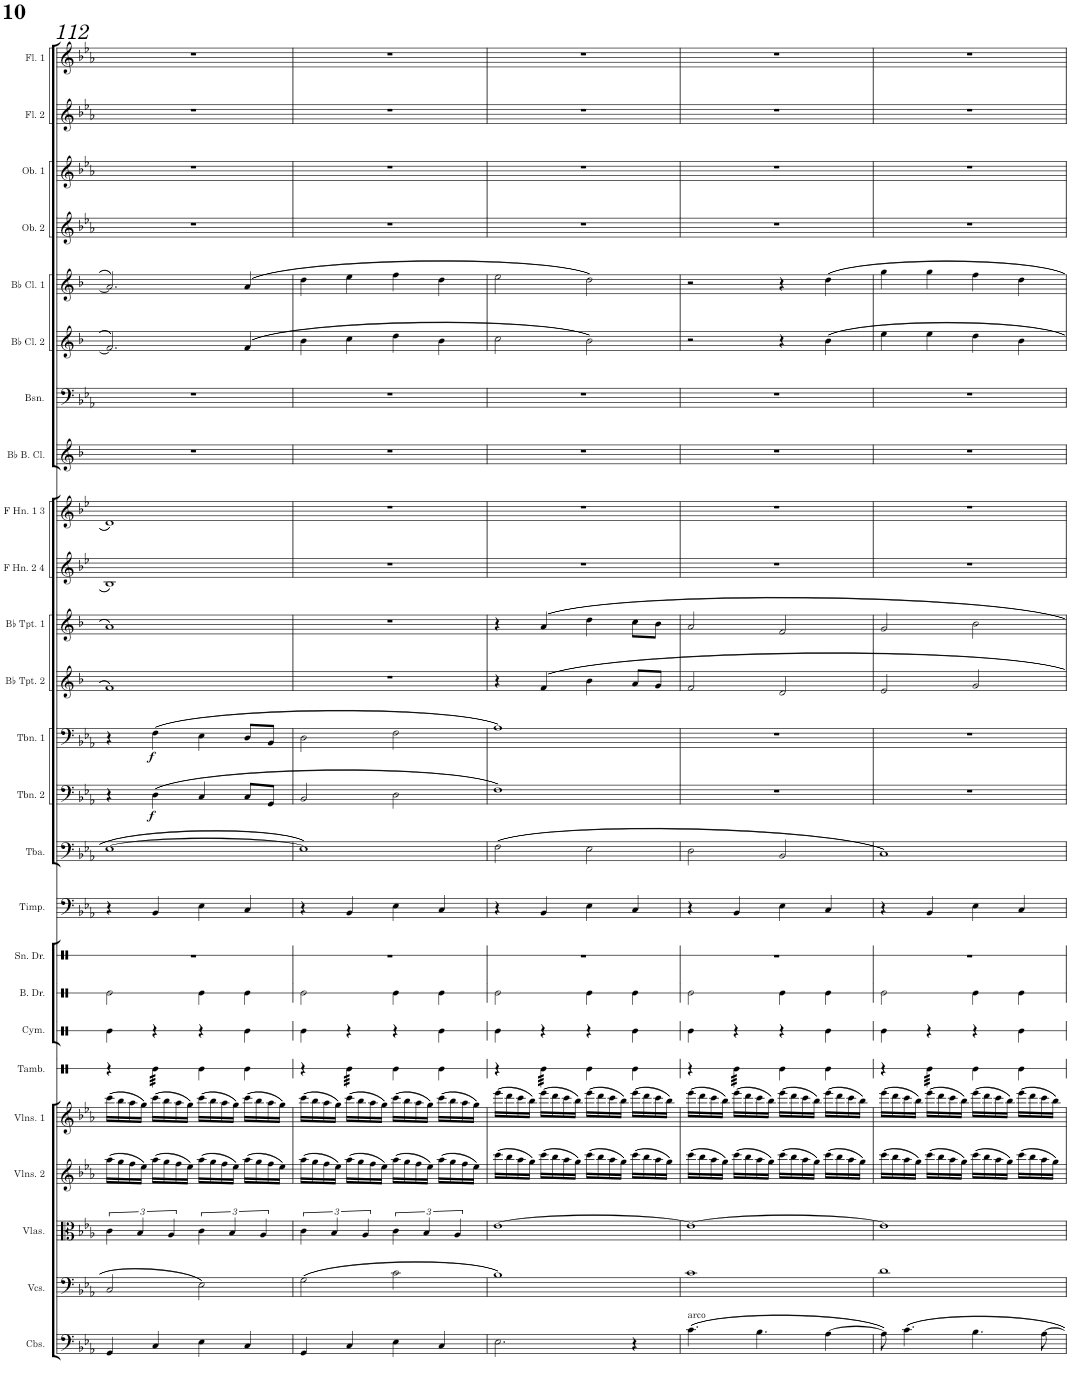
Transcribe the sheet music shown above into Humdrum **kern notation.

**kern	**kern	**kern	**kern	**kern	**kern	**kern	**kern	**kern	**kern	**kern	**kern	**dynam	**kern	**dynam	**kern	**kern	**kern	**kern	**kern	**kern	**kern	**kern	**kern	**kern	**kern	**kern
*part25	*part24	*part23	*part22	*part21	*part20	*part19	*part18	*part17	*part16	*part15	*part14	*part14	*part13	*part13	*part12	*part11	*part10	*part9	*part8	*part7	*part6	*part5	*part4	*part3	*part2	*part1
*staff25	*staff24	*staff23	*staff22	*staff21	*staff20	*staff19	*staff18	*staff17	*staff16	*staff15	*staff14	*staff14	*staff13	*staff13	*staff12	*staff11	*staff10	*staff9	*staff8	*staff7	*staff6	*staff5	*staff4	*staff3	*staff2	*staff1
*I"Contrabasses	*I"Violoncellos	*I"Violas	*I"Violins 2	*I"Violins 1	*I"Tambourine	*I"Cymbal	*I"Bass Drum	*I"Snare Drum	*I"Timpani	*I"Tuba	*I"Trombone 2	*	*I"Trombone 1	*	*I"Bb Trumpet 2	*I"Bb Trumpet 1	*I"F Horn 2 &amp; 4	*I"F Horn 1 &amp; 3	*I"Bb Bass Clarinet	*I"Bassoon	*I"Bb Clarinet 2	*I"Bb Clarinet 1	*I"Oboe 2	*I"Oboe 1	*I"Flute 2	*I"Flute 1
*I'Cbs.	*I'Vcs.	*I'Vlas.	*I'Vlns. 2	*I'Vlns. 1	*I'Tamb.	*I'Cym.	*I'B. Dr.	*I'Sn. Dr.	*I'Timp.	*I'Tba.	*I'Tbn. 2	*	*I'Tbn. 1	*	*I'Bb Tpt. 2	*I'Bb Tpt. 1	*I'F Hn. 2 4	*I'F Hn. 1 3	*I'Bb B. Cl.	*I'Bsn.	*I'Bb Cl. 2	*I'Bb Cl. 1	*I'Ob. 2	*I'Ob. 1	*I'Fl. 2	*I'Fl. 1
!!LO:PB:g=z
*clefF4	*clefF4	*clefC3	*clefG2	*clefG2	*clefX	*clefX	*clefX	*clefX	*clefF4	*clefF4	*clefF4	*	*clefF4	*	*clefG2	*clefG2	*clefG2	*clefG2	*clefG2	*clefF4	*clefG2	*clefG2	*clefG2	*clefG2	*clefG2	*clefG2
*Trd7c12	*	*	*	*	*	*	*	*	*	*	*	*	*	*	*Trd1c2	*Trd1c2	*Trd4c7	*Trd4c7	*Trd8c14	*	*Trd1c2	*Trd1c2	*	*	*	*
*k[b-e-a-]	*k[b-e-a-]	*k[b-e-a-]	*k[b-e-a-]	*k[b-e-a-]	*k[]	*k[]	*k[]	*k[]	*k[b-e-a-]	*k[b-e-a-]	*k[b-e-a-]	*	*k[b-e-a-]	*	*k[b-]	*k[b-]	*k[b-e-]	*k[b-e-]	*k[b-]	*k[b-e-a-]	*k[b-]	*k[b-]	*k[b-e-a-]	*k[b-e-a-]	*k[b-e-a-]	*k[b-e-a-]
*M4/4	*M4/4	*M4/4	*M4/4	*M4/4	*M4/4	*M4/4	*M4/4	*M4/4	*M4/4	*M4/4	*M4/4	*	*M4/4	*	*M4/4	*M4/4	*M4/4	*M4/4	*M4/4	*M4/4	*M4/4	*M4/4	*M4/4	*M4/4	*M4/4	*M4/4
=112	=112	=112	=112	=112	=112	=112	=112	=112	=112	=112	=112	=112	=112	=112	=112	=112	=112	=112	=112	=112	=112	=112	=112	=112	=112	=112
4GG/	2C/	6c\	(16aa-\LL	(16ccc\LL	4r	4Re\	2Re\	1r	4r	[1E-	4r	.	4r	.	1f	1a	1B-	1d	1r	1r	2.f/]	2.a/]	1r	1r	1r	1r
.	.	.	16gg\	16bb-\	.	.	.	.	.	.	.	.	.	.	.	.	.	.	.	.	.	.	.	.	.	.
.	.	.	16ff\	16aa-\	.	.	.	.	.	.	.	.	.	.	.	.	.	.	.	.	.	.	.	.	.	.
.	.	6B-/	.	.	.	.	.	.	.	.	.	.	.	.	.	.	.	.	.	.	.	.	.	.	.	.
.	.	.	16ee-\JJ)	16gg\JJ)	.	.	.	.	.	.	.	.	.	.	.	.	.	.	.	.	.	.	.	.	.	.
!	!	!	!	!	!	!	!	!	!	!	!	!LO:DY:b	!	!LO:DY:b	!	!	!	!	!	!	!	!	!	!	!	!
*	*	*	*	*	*tremolo	*	*	*	*	*	*	*	*	*	*	*	*	*	*	*	*	*	*	*	*	*
4C/	.	.	(16aa-\LL	(16ccc\LL	32Re\LLL	4r	.	.	4BB-/	.	(4D\	f	(4F\	f	.	.	.	.	.	.	.	.	.	.	.	.
.	.	.	.	.	32Re\	.	.	.	.	.	.	.	.	.	.	.	.	.	.	.	.	.	.	.	.	.
.	.	.	16gg\	16bb-\	32Re\	.	.	.	.	.	.	.	.	.	.	.	.	.	.	.	.	.	.	.	.	.
.	.	6A-/	.	.	.	.	.	.	.	.	.	.	.	.	.	.	.	.	.	.	.	.	.	.	.	.
.	.	.	.	.	32Re\	.	.	.	.	.	.	.	.	.	.	.	.	.	.	.	.	.	.	.	.	.
.	.	.	16ff\	16aa-\	32Re\	.	.	.	.	.	.	.	.	.	.	.	.	.	.	.	.	.	.	.	.	.
.	.	.	.	.	32Re\	.	.	.	.	.	.	.	.	.	.	.	.	.	.	.	.	.	.	.	.	.
.	.	.	16ee-\JJ)	16gg\JJ)	32Re\	.	.	.	.	.	.	.	.	.	.	.	.	.	.	.	.	.	.	.	.	.
.	.	.	.	.	32Re\JJJ	.	.	.	.	.	.	.	.	.	.	.	.	.	.	.	.	.	.	.	.	.
*	*	*	*	*	*Xtremolo	*	*	*	*	*	*	*	*	*	*	*	*	*	*	*	*	*	*	*	*	*
4E-\	2E-\	6c\	(16aa-\LL	(16ccc\LL	4Re\	4r	4Re\	.	4E-\	.	4C/	.	4E-\	.	.	.	.	.	.	.	.	.	.	.	.	.
.	.	.	16gg\	16bb-\	.	.	.	.	.	.	.	.	.	.	.	.	.	.	.	.	.	.	.	.	.	.
.	.	.	16ff\	16aa-\	.	.	.	.	.	.	.	.	.	.	.	.	.	.	.	.	.	.	.	.	.	.
.	.	6B-/	.	.	.	.	.	.	.	.	.	.	.	.	.	.	.	.	.	.	.	.	.	.	.	.
.	.	.	16ee-\JJ)	16gg\JJ)	.	.	.	.	.	.	.	.	.	.	.	.	.	.	.	.	.	.	.	.	.	.
4C/	.	.	(16aa-\LL	(16ccc\LL	4Re\	4Re\	4Re\	.	4C/	.	8C/L	.	8D/L	.	.	.	.	.	.	.	(4f/	(4a/	.	.	.	.
.	.	.	16gg\	16bb-\	.	.	.	.	.	.	.	.	.	.	.	.	.	.	.	.	.	.	.	.	.	.
.	.	6A-/	.	.	.	.	.	.	.	.	.	.	.	.	.	.	.	.	.	.	.	.	.	.	.	.
.	.	.	16ff\	16aa-\	.	.	.	.	.	.	8GG/J	.	8BB-/J	.	.	.	.	.	.	.	.	.	.	.	.	.
.	.	.	16ee-\JJ)	16gg\JJ)	.	.	.	.	.	.	.	.	.	.	.	.	.	.	.	.	.	.	.	.	.	.
=113	=113	=113	=113	=113	=113	=113	=113	=113	=113	=113	=113	=113	=113	=113	=113	=113	=113	=113	=113	=113	=113	=113	=113	=113	=113	=113
4GG/	(2G\	6c\	(16aa-\LL	(16ccc\LL	4r	4Re\	2Re\	1r	4r	1E-]	2BB-/	.	2D\	.	1r	1r	1r	1r	1r	1r	4b-\	4dd\	1r	1r	1r	1r
.	.	.	16gg\	16bb-\	.	.	.	.	.	.	.	.	.	.	.	.	.	.	.	.	.	.	.	.	.	.
.	.	.	16ff\	16aa-\	.	.	.	.	.	.	.	.	.	.	.	.	.	.	.	.	.	.	.	.	.	.
.	.	6B-/	.	.	.	.	.	.	.	.	.	.	.	.	.	.	.	.	.	.	.	.	.	.	.	.
.	.	.	16ee-\JJ)	16gg\JJ)	.	.	.	.	.	.	.	.	.	.	.	.	.	.	.	.	.	.	.	.	.	.
*	*	*	*	*	*tremolo	*	*	*	*	*	*	*	*	*	*	*	*	*	*	*	*	*	*	*	*	*
4C/	.	.	(16aa-\LL	(16ccc\LL	32Re\LLL	4r	.	.	4BB-/	.	.	.	.	.	.	.	.	.	.	.	4cc\	4ee\	.	.	.	.
.	.	.	.	.	32Re\	.	.	.	.	.	.	.	.	.	.	.	.	.	.	.	.	.	.	.	.	.
.	.	.	16gg\	16bb-\	32Re\	.	.	.	.	.	.	.	.	.	.	.	.	.	.	.	.	.	.	.	.	.
.	.	6A-/	.	.	.	.	.	.	.	.	.	.	.	.	.	.	.	.	.	.	.	.	.	.	.	.
.	.	.	.	.	32Re\	.	.	.	.	.	.	.	.	.	.	.	.	.	.	.	.	.	.	.	.	.
.	.	.	16ff\	16aa-\	32Re\	.	.	.	.	.	.	.	.	.	.	.	.	.	.	.	.	.	.	.	.	.
.	.	.	.	.	32Re\	.	.	.	.	.	.	.	.	.	.	.	.	.	.	.	.	.	.	.	.	.
.	.	.	16ee-\JJ)	16gg\JJ)	32Re\	.	.	.	.	.	.	.	.	.	.	.	.	.	.	.	.	.	.	.	.	.
.	.	.	.	.	32Re\JJJ	.	.	.	.	.	.	.	.	.	.	.	.	.	.	.	.	.	.	.	.	.
*	*	*	*	*	*Xtremolo	*	*	*	*	*	*	*	*	*	*	*	*	*	*	*	*	*	*	*	*	*
4E-\	2c\	6c\	(16aa-\LL	(16ccc\LL	4Re\	4r	4Re\	.	4E-\	.	2D\	.	2F\	.	.	.	.	.	.	.	4dd\	4ff\	.	.	.	.
.	.	.	16gg\	16bb-\	.	.	.	.	.	.	.	.	.	.	.	.	.	.	.	.	.	.	.	.	.	.
.	.	.	16ff\	16aa-\	.	.	.	.	.	.	.	.	.	.	.	.	.	.	.	.	.	.	.	.	.	.
.	.	6B-/	.	.	.	.	.	.	.	.	.	.	.	.	.	.	.	.	.	.	.	.	.	.	.	.
.	.	.	16ee-\JJ)	16gg\JJ)	.	.	.	.	.	.	.	.	.	.	.	.	.	.	.	.	.	.	.	.	.	.
4C/	.	.	(16aa-\LL	(16ccc\LL	4Re\	4Re\	4Re\	.	4C/	.	.	.	.	.	.	.	.	.	.	.	4b-\	4dd\	.	.	.	.
.	.	.	16gg\	16bb-\	.	.	.	.	.	.	.	.	.	.	.	.	.	.	.	.	.	.	.	.	.	.
.	.	6A-/	.	.	.	.	.	.	.	.	.	.	.	.	.	.	.	.	.	.	.	.	.	.	.	.
.	.	.	16ff\	16aa-\	.	.	.	.	.	.	.	.	.	.	.	.	.	.	.	.	.	.	.	.	.	.
.	.	.	16ee-\JJ)	16gg\JJ)	.	.	.	.	.	.	.	.	.	.	.	.	.	.	.	.	.	.	.	.	.	.
=114	=114	=114	=114	=114	=114	=114	=114	=114	=114	=114	=114	=114	=114	=114	=114	=114	=114	=114	=114	=114	=114	=114	=114	=114	=114	=114
2.E-\	1B-)	[1e-	(16ccc\LL	(16eee-\LL	4r	4Re\	2Re\	1r	4r	(2F\	1F)	.	1A-)	.	4r	4r	1r	1r	1r	1r	2cc\	2ee\	1r	1r	1r	1r
.	.	.	16bb-\	16ddd\	.	.	.	.	.	.	.	.	.	.	.	.	.	.	.	.	.	.	.	.	.	.
.	.	.	16aa-\	16ccc\	.	.	.	.	.	.	.	.	.	.	.	.	.	.	.	.	.	.	.	.	.	.
.	.	.	16gg\JJ)	16bb-\JJ)	.	.	.	.	.	.	.	.	.	.	.	.	.	.	.	.	.	.	.	.	.	.
*	*	*	*	*	*tremolo	*	*	*	*	*	*	*	*	*	*	*	*	*	*	*	*	*	*	*	*	*
.	.	.	(16ccc\LL	(16eee-\LL	32Re\LLL	4r	.	.	4BB-/	.	.	.	.	.	4f/	4a/	.	.	.	.	.	.	.	.	.	.
.	.	.	.	.	32Re\	.	.	.	.	.	.	.	.	.	.	.	.	.	.	.	.	.	.	.	.	.
.	.	.	16bb-\	16ddd\	32Re\	.	.	.	.	.	.	.	.	.	.	.	.	.	.	.	.	.	.	.	.	.
.	.	.	.	.	32Re\	.	.	.	.	.	.	.	.	.	.	.	.	.	.	.	.	.	.	.	.	.
.	.	.	16aa-\	16ccc\	32Re\	.	.	.	.	.	.	.	.	.	.	.	.	.	.	.	.	.	.	.	.	.
.	.	.	.	.	32Re\	.	.	.	.	.	.	.	.	.	.	.	.	.	.	.	.	.	.	.	.	.
.	.	.	16gg\JJ)	16bb-\JJ)	32Re\	.	.	.	.	.	.	.	.	.	.	.	.	.	.	.	.	.	.	.	.	.
.	.	.	.	.	32Re\JJJ	.	.	.	.	.	.	.	.	.	.	.	.	.	.	.	.	.	.	.	.	.
*	*	*	*	*	*Xtremolo	*	*	*	*	*	*	*	*	*	*	*	*	*	*	*	*	*	*	*	*	*
.	.	.	(16ccc\LL	(16eee-\LL	4Re\	4r	4Re\	.	4E-\	2E-\	.	.	.	.	4b-\	4dd\	.	.	.	.	2b-\)	2dd\)	.	.	.	.
.	.	.	16bb-\	16ddd\	.	.	.	.	.	.	.	.	.	.	.	.	.	.	.	.	.	.	.	.	.	.
.	.	.	16aa-\	16ccc\	.	.	.	.	.	.	.	.	.	.	.	.	.	.	.	.	.	.	.	.	.	.
.	.	.	16gg\JJ)	16bb-\JJ)	.	.	.	.	.	.	.	.	.	.	.	.	.	.	.	.	.	.	.	.	.	.
4r	.	.	(16ccc\LL	(16eee-\LL	4Re\	4Re\	4Re\	.	4C/	.	.	.	.	.	8a/L	8cc\L	.	.	.	.	.	.	.	.	.	.
.	.	.	16bb-\	16ddd\	.	.	.	.	.	.	.	.	.	.	.	.	.	.	.	.	.	.	.	.	.	.
.	.	.	16aa-\	16ccc\	.	.	.	.	.	.	.	.	.	.	8g/J	8b-\J	.	.	.	.	.	.	.	.	.	.
.	.	.	16gg\JJ)	16bb-\JJ)	.	.	.	.	.	.	.	.	.	.	.	.	.	.	.	.	.	.	.	.	.	.
=115	=115	=115	=115	=115	=115	=115	=115	=115	=115	=115	=115	=115	=115	=115	=115	=115	=115	=115	=115	=115	=115	=115	=115	=115	=115	=115
!LO:TX:a:t=arco	!	!	!	!	!	!	!	!	!	!	!	!	!	!	!	!	!	!	!	!	!	!	!	!	!	!
(4.c\	1c	1e-_	(16ccc\LL	(16eee-\LL	4r	4Re\	2Re\	1r	4r	2D\	1r	.	1r	.	2f/	2a/	1r	1r	1r	1r	2r	2r	1r	1r	1r	1r
.	.	.	16bb-\	16ddd\	.	.	.	.	.	.	.	.	.	.	.	.	.	.	.	.	.	.	.	.	.	.
.	.	.	16aa-\	16ccc\	.	.	.	.	.	.	.	.	.	.	.	.	.	.	.	.	.	.	.	.	.	.
.	.	.	16gg\JJ)	16bb-\JJ)	.	.	.	.	.	.	.	.	.	.	.	.	.	.	.	.	.	.	.	.	.	.
*	*	*	*	*	*tremolo	*	*	*	*	*	*	*	*	*	*	*	*	*	*	*	*	*	*	*	*	*
.	.	.	(16ccc\LL	(16eee-\LL	32Re\LLL	4r	.	.	4BB-/	.	.	.	.	.	.	.	.	.	.	.	.	.	.	.	.	.
.	.	.	.	.	32Re\	.	.	.	.	.	.	.	.	.	.	.	.	.	.	.	.	.	.	.	.	.
.	.	.	16bb-\	16ddd\	32Re\	.	.	.	.	.	.	.	.	.	.	.	.	.	.	.	.	.	.	.	.	.
.	.	.	.	.	32Re\	.	.	.	.	.	.	.	.	.	.	.	.	.	.	.	.	.	.	.	.	.
4.B-\	.	.	16aa-\	16ccc\	32Re\	.	.	.	.	.	.	.	.	.	.	.	.	.	.	.	.	.	.	.	.	.
.	.	.	.	.	32Re\	.	.	.	.	.	.	.	.	.	.	.	.	.	.	.	.	.	.	.	.	.
.	.	.	16gg\JJ)	16bb-\JJ)	32Re\	.	.	.	.	.	.	.	.	.	.	.	.	.	.	.	.	.	.	.	.	.
.	.	.	.	.	32Re\JJJ	.	.	.	.	.	.	.	.	.	.	.	.	.	.	.	.	.	.	.	.	.
*	*	*	*	*	*Xtremolo	*	*	*	*	*	*	*	*	*	*	*	*	*	*	*	*	*	*	*	*	*
.	.	.	(16ccc\LL	(16eee-\LL	4Re\	4r	4Re\	.	4E-\	2BB-/	.	.	.	.	2d/	2f/	.	.	.	.	4r	4r	.	.	.	.
.	.	.	16bb-\	16ddd\	.	.	.	.	.	.	.	.	.	.	.	.	.	.	.	.	.	.	.	.	.	.
.	.	.	16aa-\	16ccc\	.	.	.	.	.	.	.	.	.	.	.	.	.	.	.	.	.	.	.	.	.	.
.	.	.	16gg\JJ)	16bb-\JJ)	.	.	.	.	.	.	.	.	.	.	.	.	.	.	.	.	.	.	.	.	.	.
[4A-\	.	.	(16ccc\LL	(16eee-\LL	4Re\	4Re\	4Re\	.	4C/	.	.	.	.	.	.	.	.	.	.	.	4b-\	4dd\	.	.	.	.
.	.	.	16bb-\	16ddd\	.	.	.	.	.	.	.	.	.	.	.	.	.	.	.	.	.	.	.	.	.	.
.	.	.	16aa-\	16ccc\	.	.	.	.	.	.	.	.	.	.	.	.	.	.	.	.	.	.	.	.	.	.
.	.	.	16gg\JJ)	16bb-\JJ)	.	.	.	.	.	.	.	.	.	.	.	.	.	.	.	.	.	.	.	.	.	.
=116	=116	=116	=116	=116	=116	=116	=116	=116	=116	=116	=116	=116	=116	=116	=116	=116	=116	=116	=116	=116	=116	=116	=116	=116	=116	=116
8A-\])	1d	1e-]	(16ccc\LL	(16eee-\LL	4r	4Re\	2Re\	1r	4r	1C)	1r	.	1r	.	2e/	2g/	1r	1r	1r	1r	4ee\	4gg\	1r	1r	1r	1r
.	.	.	16bb-\	16ddd\	.	.	.	.	.	.	.	.	.	.	.	.	.	.	.	.	.	.	.	.	.	.
4.c\	.	.	16aa-\	16ccc\	.	.	.	.	.	.	.	.	.	.	.	.	.	.	.	.	.	.	.	.	.	.
.	.	.	16gg\JJ)	16bb-\JJ)	.	.	.	.	.	.	.	.	.	.	.	.	.	.	.	.	.	.	.	.	.	.
*	*	*	*	*	*tremolo	*	*	*	*	*	*	*	*	*	*	*	*	*	*	*	*	*	*	*	*	*
.	.	.	(16ccc\LL	(16eee-\LL	32Re\LLL	4r	.	.	4BB-/	.	.	.	.	.	.	.	.	.	.	.	4ee\	4gg\	.	.	.	.
.	.	.	.	.	32Re\	.	.	.	.	.	.	.	.	.	.	.	.	.	.	.	.	.	.	.	.	.
.	.	.	16bb-\	16ddd\	32Re\	.	.	.	.	.	.	.	.	.	.	.	.	.	.	.	.	.	.	.	.	.
.	.	.	.	.	32Re\	.	.	.	.	.	.	.	.	.	.	.	.	.	.	.	.	.	.	.	.	.
.	.	.	16aa-\	16ccc\	32Re\	.	.	.	.	.	.	.	.	.	.	.	.	.	.	.	.	.	.	.	.	.
.	.	.	.	.	32Re\	.	.	.	.	.	.	.	.	.	.	.	.	.	.	.	.	.	.	.	.	.
.	.	.	16gg\JJ)	16bb-\JJ)	32Re\	.	.	.	.	.	.	.	.	.	.	.	.	.	.	.	.	.	.	.	.	.
.	.	.	.	.	32Re\JJJ	.	.	.	.	.	.	.	.	.	.	.	.	.	.	.	.	.	.	.	.	.
*	*	*	*	*	*Xtremolo	*	*	*	*	*	*	*	*	*	*	*	*	*	*	*	*	*	*	*	*	*
4.B-\	.	.	(16ccc\LL	(16eee-\LL	4Re\	4r	4Re\	.	4E-\	.	.	.	.	.	2g/	2b-\	.	.	.	.	4dd\	4ff\	.	.	.	.
.	.	.	16bb-\	16ddd\	.	.	.	.	.	.	.	.	.	.	.	.	.	.	.	.	.	.	.	.	.	.
.	.	.	16aa-\	16ccc\	.	.	.	.	.	.	.	.	.	.	.	.	.	.	.	.	.	.	.	.	.	.
.	.	.	16gg\JJ)	16bb-\JJ)	.	.	.	.	.	.	.	.	.	.	.	.	.	.	.	.	.	.	.	.	.	.
.	.	.	(16ccc\LL	(16eee-\LL	4Re\	4Re\	4Re\	.	4C/	.	.	.	.	.	.	.	.	.	.	.	4b-\	4dd\	.	.	.	.
.	.	.	16bb-\	16ddd\	.	.	.	.	.	.	.	.	.	.	.	.	.	.	.	.	.	.	.	.	.	.
[8A-\	.	.	16aa-\	16ccc\	.	.	.	.	.	.	.	.	.	.	.	.	.	.	.	.	.	.	.	.	.	.
.	.	.	16gg\JJ)	16bb-\JJ)	.	.	.	.	.	.	.	.	.	.	.	.	.	.	.	.	.	.	.	.	.	.
=	=	=	=	=	=	=	=	=	=	=	=	=	=	=	=	=	=	=	=	=	=	=	=	=	=	=
*-	*-	*-	*-	*-	*-	*-	*-	*-	*-	*-	*-	*-	*-	*-	*-	*-	*-	*-	*-	*-	*-	*-	*-	*-	*-	*-
